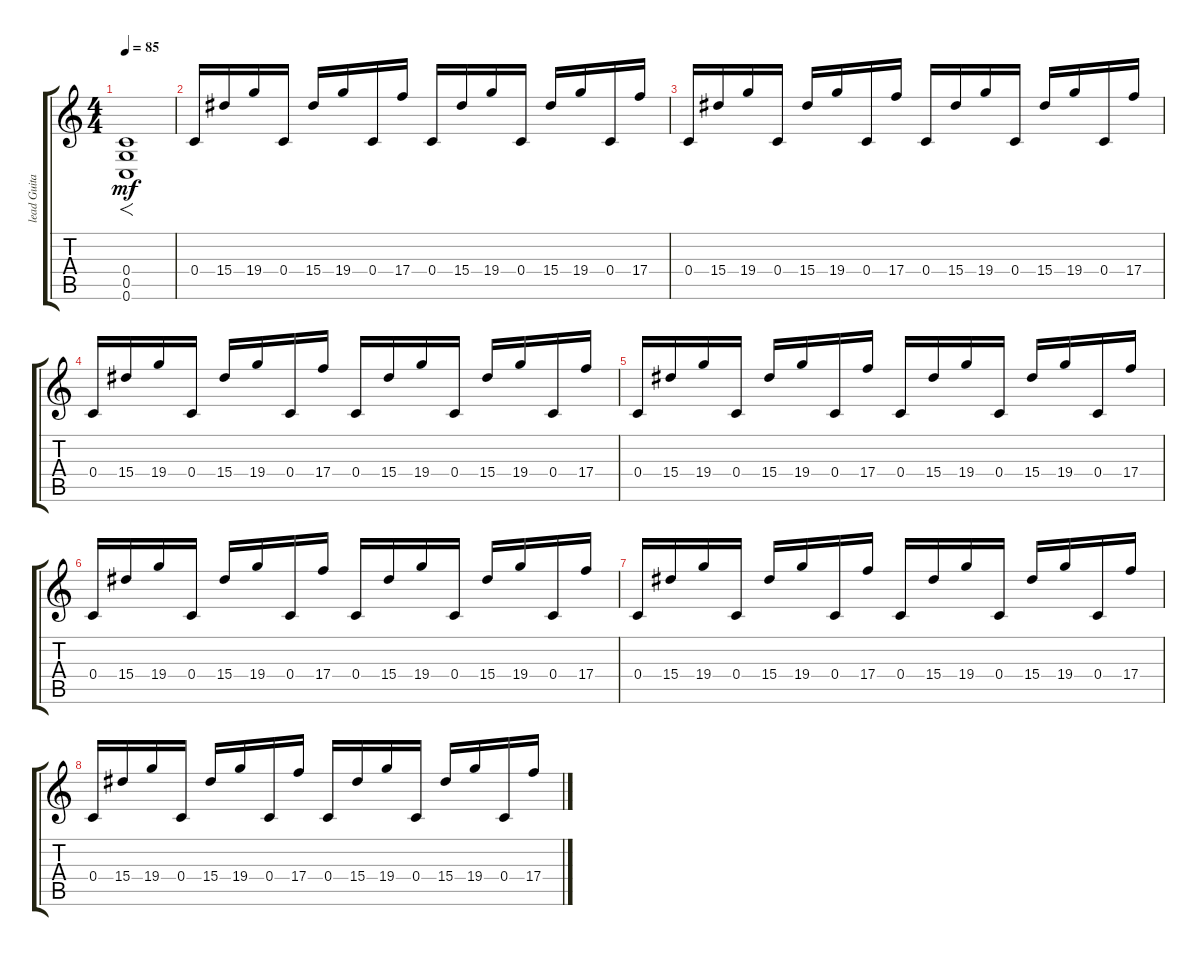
\track ("lead Guitar" "lead Guita") {instrument distortionguitar}
\staff {score tabs}
\tuning (D4 A3 F3 C3 G2 C2) {hide}
\ts (4 4)
\tempo 85
\clef g2
\ks c
(0.4 0.5 0.6).1{f dy mf instrument distortionguitar} |
0.4.16 15.4.16 19.4.16 0.4.16 15.4.16 19.4.16 0.4.16 17.4.16 0.4.16 15.4.16 19.4.16 0.4.16 15.4.16 19.4.16 0.4.16 17.4.16 |
0.4.16 15.4.16 19.4.16 0.4.16 15.4.16 19.4.16 0.4.16 17.4.16 0.4.16 15.4.16 19.4.16 0.4.16 15.4.16 19.4.16 0.4.16 17.4.16 |
0.4.16 15.4.16 19.4.16 0.4.16 15.4.16 19.4.16 0.4.16 17.4.16 0.4.16 15.4.16 19.4.16 0.4.16 15.4.16 19.4.16 0.4.16 17.4.16 |
0.4.16 15.4.16 19.4.16 0.4.16 15.4.16 19.4.16 0.4.16 17.4.16 0.4.16 15.4.16 19.4.16 0.4.16 15.4.16 19.4.16 0.4.16 17.4.16 |
0.4.16 15.4.16 19.4.16 0.4.16 15.4.16 19.4.16 0.4.16 17.4.16 0.4.16 15.4.16 19.4.16 0.4.16 15.4.16 19.4.16 0.4.16 17.4.16 |
0.4.16 15.4.16 19.4.16 0.4.16 15.4.16 19.4.16 0.4.16 17.4.16 0.4.16 15.4.16 19.4.16 0.4.16 15.4.16 19.4.16 0.4.16 17.4.16 |
0.4.16 15.4.16 19.4.16 0.4.16 15.4.16 19.4.16 0.4.16 17.4.16 0.4.16 15.4.16 19.4.16 0.4.16 15.4.16 19.4.16 0.4.16 17.4.16
